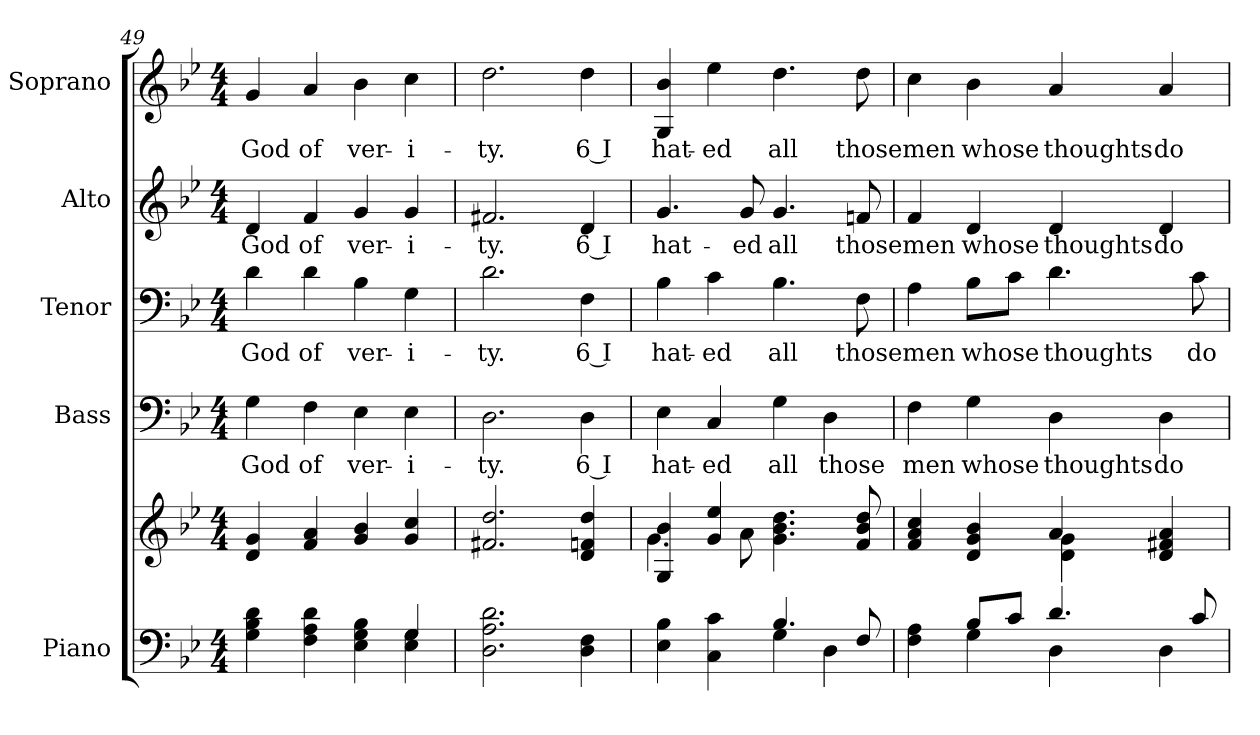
**kern	**kern	**kern	**text	**kern	**text	**kern	**text	**kern	**text
*part5	*part5	*part4	*part4	*part3	*part3	*part2	*part2	*part1	*part1
*staff6	*staff5	*staff4	*staff4	*staff3	*staff3	*staff2	*staff2	*staff1	*staff1
*I"Piano	*	*I"Bass	*	*I"Tenor	*	*I"Alto	*	*I"Soprano	*
*I'Pno.	*	*I'B.	*	*I'T.	*	*I'A.	*	*I'S.	*
!!LO:PB:g=z
*clefF4	*clefG2	*clefF4	*	*clefF4	*	*clefG2	*	*clefG2	*
*k[b-e-]	*k[b-e-]	*k[b-e-]	*	*k[b-e-]	*	*k[b-e-]	*	*k[b-e-]	*
*B-:	*B-:	*B-:	*	*B-:	*	*B-:	*	*B-:	*
*M4/4	*M4/4	*M4/4	*	*M4/4	*	*M4/4	*	*M4/4	*
=49	=49	=49	=49	=49	=49	=49	=49	=49	=49
*^	*	*	*	*	*	*	*	*	*
!	!	!	!	!LO:LY:b:color=#000000	!	!	!	!	!	!
!	!	!	!	!	!	!LO:LY:b:color=#000000	!	!	!	!
!	!	!	!	!	!	!	!	!LO:LY:b:color=#000000	!	!
!	!	!	!	!	!	!	!	!	!	!LO:LY:b:color=#000000
4Gi\ 4B-i 4di	2ryy	4di/ 4gi	4Gi\	God	4di\	God	4di/	God	4gi/	God
!	!	!	!	!LO:LY:b:color=#000000	!	!	!	!	!	!
!	!	!	!	!	!	!LO:LY:b:color=#000000	!	!	!	!
!	!	!	!	!	!	!	!	!LO:LY:b:color=#000000	!	!
!	!	!	!	!	!	!	!	!	!	!LO:LY:b:color=#000000
4Fi\ 4Ai 4di	.	4fi/ 4ai	4Fi\	of	4di\	of	4fi/	of	4ai/	of
!	!	!	!	!LO:LY:b:color=#000000	!	!	!	!	!	!
!	!	!	!	!	!	!LO:LY:b:color=#000000	!	!	!	!
!	!	!	!	!	!	!	!	!LO:LY:b:color=#000000	!	!
!	!	!	!	!	!	!	!	!	!	!LO:LY:b:color=#000000
4E-i\ 4Gi 4B-i	4ryy	4gi/ 4b-i	4E-i\	ver-	4B-i\	ver-	4gi/	ver-	4b-i\	ver-
!	!	!	!	!LO:LY:b:color=#000000	!	!	!	!	!	!
!	!	!	!	!	!	!LO:LY:b:color=#000000	!	!	!	!
!	!	!	!	!	!	!	!	!LO:LY:b:color=#000000	!	!
!	!	!	!	!	!	!	!	!	!	!LO:LY:b:color=#000000
4Gi/	4E-i\ 4Gi	4gi/ 4cci	4E-i\	-i-	4Gi\	-i-	4gi/	-i-	4cci\	-i-
*v	*v	*	*	*	*	*	*	*	*	*
=50	=50	=50	=50	=50	=50	=50	=50	=50	=50
*^	*	*	*	*	*	*	*	*	*
!	!	!	!	!LO:LY:b:color=#000000	!	!	!	!	!	!
*v	*v	*	*	*	*	*	*	*	*	*
*^	*	*	*	*	*	*	*	*	*
!	!	!	!	!	!	!LO:LY:b:color=#000000	!	!	!	!
*v	*v	*	*	*	*	*	*	*	*	*
*^	*	*	*	*	*	*	*	*	*
!	!	!	!	!	!	!	!	!LO:LY:b:color=#000000	!	!
*v	*v	*	*	*	*	*	*	*	*	*
*^	*	*	*	*	*	*	*	*	*
!	!	!	!	!	!	!	!	!	!	!LO:LY:b:color=#000000
*v	*v	*	*	*	*	*	*	*	*	*
2.Di\ 2.Ai 2.di	2.f#Xi/ 2.ddi	2.Di\	-ty.	2.di\	-ty.	2.f#Xi/	-ty.	2.ddi\	-ty.
!	!	!	!LO:LY:b:color=#000000	!	!	!	!	!	!
!	!	!	!	!	!LO:LY:b:color=#000000	!	!	!	!
!	!	!	!	!	!	!	!LO:LY:b:color=#000000	!	!
!	!	!	!	!	!	!	!	!	!LO:LY:b:color=#000000
4Di\ 4Fi	4di/ 4fni 4ddi	4Di\	6 I	4Fi\	6 I	4di/	6 I	4ddi\	6 I
=51	=51	=51	=51	=51	=51	=51	=51	=51	=51
*^	*^	*	*	*	*	*	*	*	*
!	!	!	!	!	!LO:LY:b:color=#000000	!	!	!	!	!	!
!	!	!	!	!	!	!	!LO:LY:b:color=#000000	!	!	!	!
!	!	!	!	!	!	!	!	!	!LO:LY:b:color=#000000	!	!
!	!	!	!	!	!	!	!	!	!	!	!LO:LY:b:color=#000000
4E-i\ 4B-i	2ryy	4Gi/ 4b-i	4.gi\	4E-i\	hat-	4B-i\	hat-	4.gi/	hat-	4Gi/ 4b-i	hat-
!	!	!	!	!	!LO:LY:b:color=#000000	!	!	!	!	!	!
!	!	!	!	!	!	!	!LO:LY:b:color=#000000	!	!	!	!
!	!	!	!	!	!	!	!	!	!	!	!LO:LY:b:color=#000000
4Ci\ 4ci	.	4gi/ 4ee-i	.	4Ci/	-ed	4ci\	-ed	.	.	4ee-i\	-ed
!	!	!	!	!	!	!	!	!	!LO:LY:b:color=#000000	!	!
.	.	.	8ai\	.	.	.	.	8gi/	-ed	.	.
!	!	!	!	!	!LO:LY:b:color=#000000	!	!	!	!	!	!
!	!	!	!	!	!	!	!LO:LY:b:color=#000000	!	!	!	!
!	!	!	!	!	!	!	!	!	!LO:LY:b:color=#000000	!	!
!	!	!	!	!	!	!	!	!	!	!	!LO:LY:b:color=#000000
4.B-i/	4Gi\	4.gi\ 4.b-i 4.ddi	2ryy	4Gi\	all	4.B-i\	all	4.gi/	all	4.ddi\	all
!	!	!	!	!	!LO:LY:b:color=#000000	!	!	!	!	!	!
.	4Di\	.	.	4Di\	those	.	.	.	.	.	.
!	!	!	!	!	!	!	!LO:LY:b:color=#000000	!	!	!	!
!	!	!	!	!	!	!	!	!	!LO:LY:b:color=#000000	!	!
!	!	!	!	!	!	!	!	!	!	!	!LO:LY:b:color=#000000
8Fi/	.	8fi/ 8b-i 8ddi	.	.	.	8Fi\	those	8fni/	those	8ddi\	those
=52	=52	=52	=52	=52	=52	=52	=52	=52	=52	=52	=52
!	!	!	!	!	!LO:LY:b:color=#000000	!	!	!	!	!	!
!	!	!	!	!	!	!	!LO:LY:b:color=#000000	!	!	!	!
!	!	!	!	!	!	!	!	!	!LO:LY:b:color=#000000	!	!
!	!	!	!	!	!	!	!	!	!	!	!LO:LY:b:color=#000000
4Fi\ 4Ai	4ryy	4fi/ 4ai 4cci	2ryy	4Fi\	men	4Ai\	men	4fi/	men	4cci\	men
!	!	!	!	!	!LO:LY:b:color=#000000	!	!	!	!	!	!
!	!	!	!	!	!	!	!LO:LY:b:color=#000000	!	!	!	!
!	!	!	!	!	!	!	!	!	!LO:LY:b:color=#000000	!	!
!	!	!	!	!	!	!	!	!	!	!	!LO:LY:b:color=#000000
8B-i/L	4Gi\	4di/ 4gi 4b-i	.	4Gi\	whose	8B-i\L	whose	4di/	whose	4b-i\	whose
8ci/J	.	.	.	.	.	8ci\J	.	.	.	.	.
!	!	!	!	!	!LO:LY:b:color=#000000	!	!	!	!	!	!
!	!	!	!	!	!	!	!LO:LY:b:color=#000000	!	!	!	!
!	!	!	!	!	!	!	!	!	!LO:LY:b:color=#000000	!	!
!	!	!	!	!	!	!	!	!	!	!	!LO:LY:b:color=#000000
4.di/	4Di\	4ai/	4di\ 4gi	4Di\	thoughts	4.di\	thoughts	4di/	thoughts	4ai/	thoughts
!	!	!	!	!	!LO:LY:b:color=#000000	!	!	!	!	!	!
!	!	!	!	!	!	!	!	!	!LO:LY:b:color=#000000	!	!
!	!	!	!	!	!	!	!	!	!	!	!LO:LY:b:color=#000000
.	4Di\	4di/ 4f#Xi 4ai	4ryy	4Di\	do	.	.	4di/	do	4ai/	do
!	!	!	!	!	!	!	!LO:LY:b:color=#000000	!	!	!	!
8ci/	.	.	.	.	.	8ci\	do	.	.	.	.
*v	*v	*	*	*	*	*	*	*	*	*	*
*	*v	*v	*	*	*	*	*	*	*	*
=	=	=	=	=	=	=	=	=	=
*-	*-	*-	*-	*-	*-	*-	*-	*-	*-
